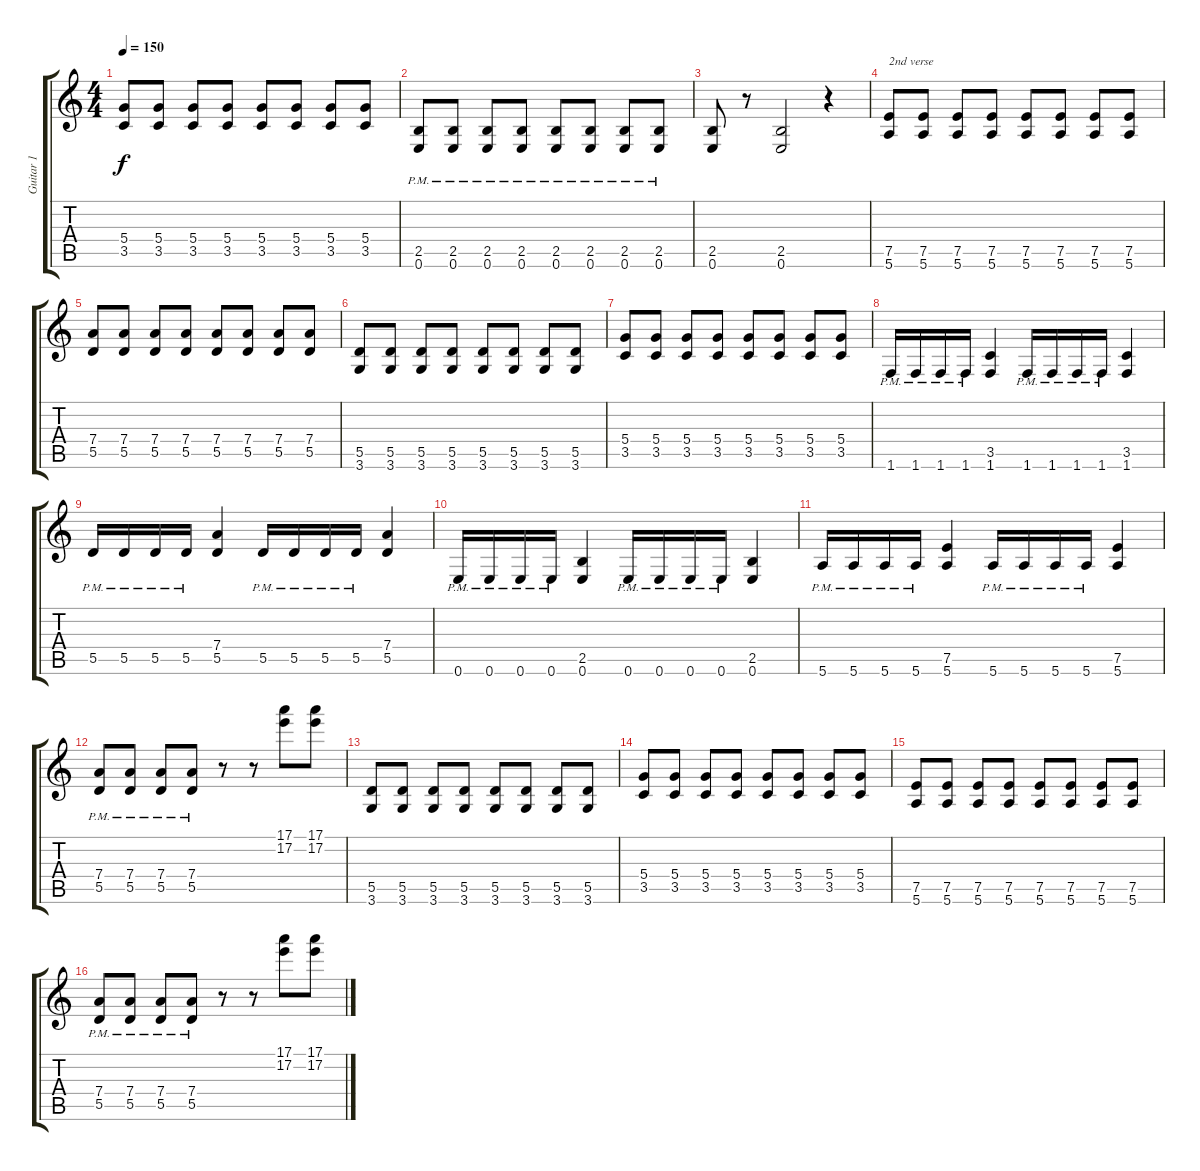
\track ("Guitar 1" "Guitar 1") {instrument distortionguitar}
\staff {score tabs}
\tuning (E4 B3 G3 D3 A2 E2) {hide}
\ts (4 4)
\tempo 150
\clef g2
\ks c
(5.4 3.5).8{dy f} (5.4 3.5).8 (5.4 3.5).8 (5.4 3.5).8 (5.4 3.5).8 (5.4 3.5).8 (5.4 3.5).8 (5.4 3.5).8 |
(2.5{pm} 0.6{pm}).8 (2.5{pm} 0.6{pm}).8 (2.5{pm} 0.6{pm}).8 (2.5{pm} 0.6{pm}).8 (2.5{pm} 0.6{pm}).8 (2.5{pm} 0.6{pm}).8 (2.5{pm} 0.6{pm}).8 (2.5{pm} 0.6{pm}).8 |
(2.5 0.6).8 r.8 (2.5 0.6).2 r.4 |
(7.5 5.6).8{txt "2nd verse"} (7.5 5.6).8 (7.5 5.6).8 (7.5 5.6).8 (7.5 5.6).8 (7.5 5.6).8 (7.5 5.6).8 (7.5 5.6).8 |
(7.4 5.5).8 (7.4 5.5).8 (7.4 5.5).8 (7.4 5.5).8 (7.4 5.5).8 (7.4 5.5).8 (7.4 5.5).8 (7.4 5.5).8 |
(5.5 3.6).8 (5.5 3.6).8 (5.5 3.6).8 (5.5 3.6).8 (5.5 3.6).8 (5.5 3.6).8 (5.5 3.6).8 (5.5 3.6).8 |
(5.4 3.5).8 (5.4 3.5).8 (5.4 3.5).8 (5.4 3.5).8 (5.4 3.5).8 (5.4 3.5).8 (5.4 3.5).8 (5.4 3.5).8 |
1.6{pm}.16 1.6{pm}.16 1.6{pm}.16 1.6{pm}.16 (3.5 1.6).4 1.6{pm}.16 1.6{pm}.16 1.6{pm}.16 1.6{pm}.16 (3.5 1.6).4 |
5.5{pm}.16 5.5{pm}.16 5.5{pm}.16 5.5{pm}.16 (7.4 5.5).4 5.5{pm}.16 5.5{pm}.16 5.5{pm}.16 5.5{pm}.16 (7.4 5.5).4 |
0.6{pm}.16 0.6{pm}.16 0.6{pm}.16 0.6{pm}.16 (2.5 0.6).4 0.6{pm}.16 0.6{pm}.16 0.6{pm}.16 0.6{pm}.16 (2.5 0.6).4 |
5.6{pm}.16 5.6{pm}.16 5.6{pm}.16 5.6{pm}.16 (7.5 5.6).4 5.6{pm}.16 5.6{pm}.16 5.6{pm}.16 5.6{pm}.16 (7.5 5.6).4 |
(7.4{pm} 5.5{pm}).8 (7.4{pm} 5.5{pm}).8 (7.4{pm} 5.5{pm}).8 (7.4{pm} 5.5{pm}).8 r.8 r.8 (17.1 17.2).8 (17.1 17.2).8 |
(5.5 3.6).8 (5.5 3.6).8 (5.5 3.6).8 (5.5 3.6).8 (5.5 3.6).8 (5.5 3.6).8 (5.5 3.6).8 (5.5 3.6).8 |
(5.4 3.5).8 (5.4 3.5).8 (5.4 3.5).8 (5.4 3.5).8 (5.4 3.5).8 (5.4 3.5).8 (5.4 3.5).8 (5.4 3.5).8 |
(7.5 5.6).8 (7.5 5.6).8 (7.5 5.6).8 (7.5 5.6).8 (7.5 5.6).8 (7.5 5.6).8 (7.5 5.6).8 (7.5 5.6).8 |
(7.4{pm} 5.5{pm}).8 (7.4{pm} 5.5{pm}).8 (7.4{pm} 5.5{pm}).8 (7.4{pm} 5.5{pm}).8 r.8 r.8 (17.1 17.2).8 (17.1 17.2).8
